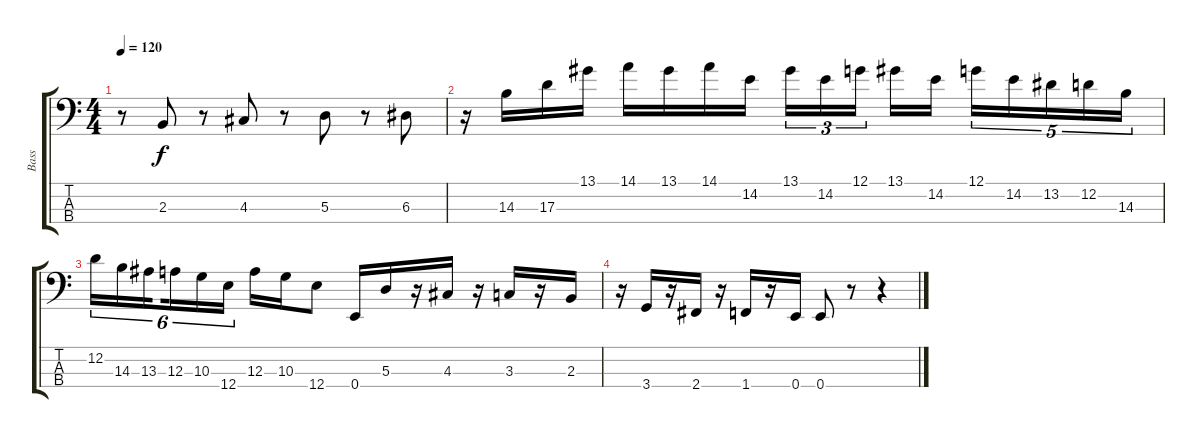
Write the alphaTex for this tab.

\track ("Bass" "Bass") {instrument electricbasspick}
\staff {score tabs}
\tuning (G2 D2 A1 E1) {hide}
\ts (4 4)
\tempo 120
\clef f4
\ks c
r.8{dy f} 2.3.8 r.8 4.3.8 r.8 5.3.8 r.8 6.3.8{txt ""} |
r.16 14.3.16 17.3.16 13.1.16 14.1.16 13.1.16 14.1.16 14.2.16 13.1.16{tu (3 2)} 14.2.16{tu (3 2)} 12.1.16{tu (3 2) beam splitsecondary} 13.1.16 14.2.16 12.1.16{tu (5 4)} 14.2.16{tu (5 4)} 13.2.16{tu (5 4)} 12.2.16{tu (5 4)} 14.3.16{tu (5 4)} |
12.2.16{tu (6 4)} 14.3.16{tu (6 4)} 13.3.16{tu (6 4) beam splitsecondary} 12.3.16{tu (6 4)} 10.3.16{tu (6 4)} 12.4.16{tu (6 4)} 12.3.16 10.3.16 12.4.8 0.4.16 5.3.16 r.16 4.3.16 r.16 3.3.16 r.16 2.3.16 |
r.16 3.4.16 r.16 2.4.16 r.16 1.4.16 r.16 0.4.16 0.4.8 r.8 r.4
